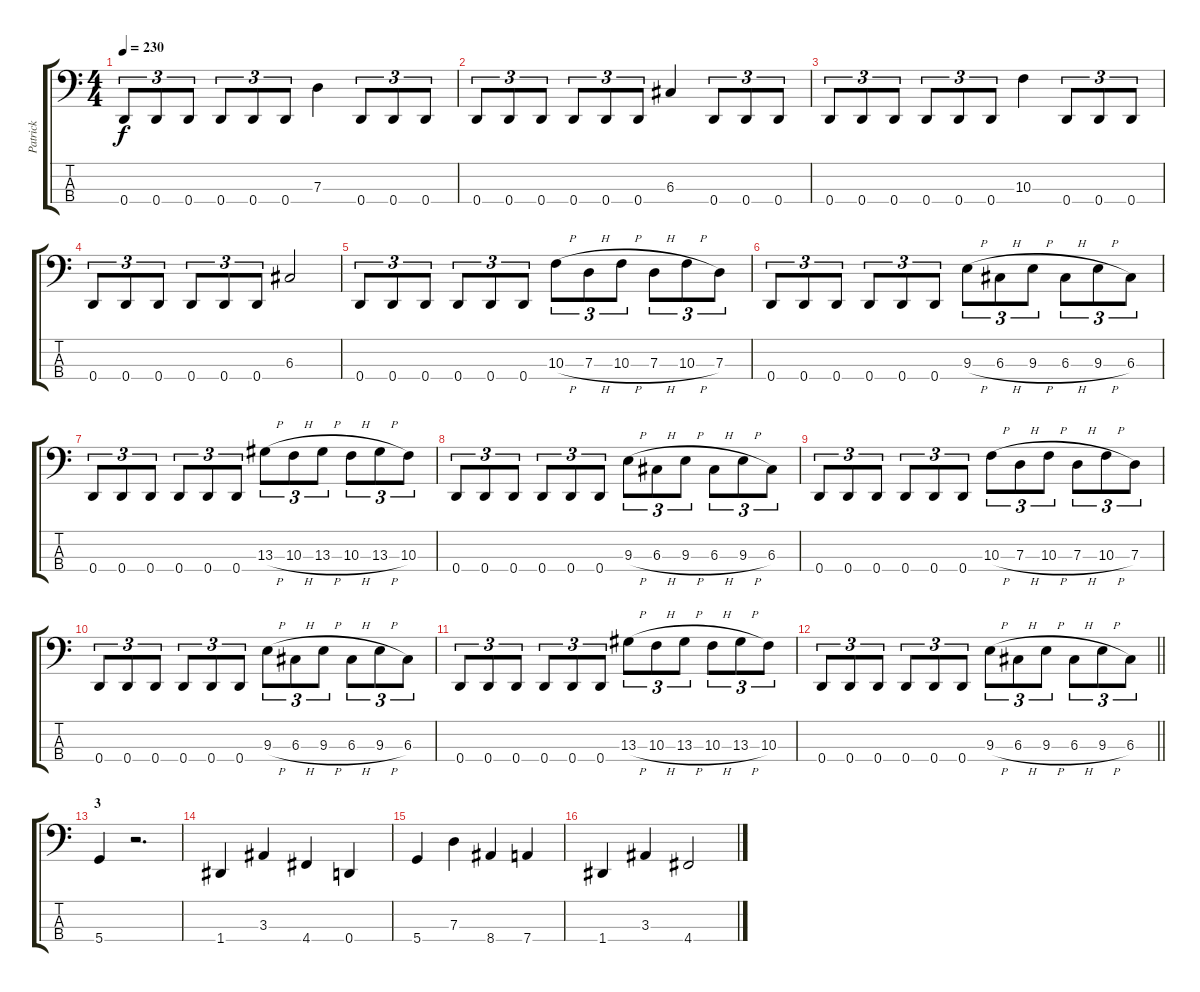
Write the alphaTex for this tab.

\track ("Patrick" "Patrick") {instrument electricbasspick}
\staff {score tabs}
\tuning (F2 C2 G1 D1) {hide}
\ts (4 4)
\tempo 230
\clef f4
\ks c
0.4.8{tu (3 2) dy f} 0.4.8{tu (3 2)} 0.4.8{tu (3 2)} 0.4.8{tu (3 2)} 0.4.8{tu (3 2)} 0.4.8{tu (3 2)} 7.3.4 0.4.8{tu (3 2)} 0.4.8{tu (3 2)} 0.4.8{tu (3 2)} |
0.4.8{tu (3 2)} 0.4.8{tu (3 2)} 0.4.8{tu (3 2)} 0.4.8{tu (3 2)} 0.4.8{tu (3 2)} 0.4.8{tu (3 2)} 6.3.4 0.4.8{tu (3 2)} 0.4.8{tu (3 2)} 0.4.8{tu (3 2)} |
0.4.8{tu (3 2)} 0.4.8{tu (3 2)} 0.4.8{tu (3 2)} 0.4.8{tu (3 2)} 0.4.8{tu (3 2)} 0.4.8{tu (3 2)} 10.3.4 0.4.8{tu (3 2)} 0.4.8{tu (3 2)} 0.4.8{tu (3 2)} |
0.4.8{tu (3 2)} 0.4.8{tu (3 2)} 0.4.8{tu (3 2)} 0.4.8{tu (3 2)} 0.4.8{tu (3 2)} 0.4.8{tu (3 2)} 6.3.2 |
0.4.8{tu (3 2)} 0.4.8{tu (3 2)} 0.4.8{tu (3 2)} 0.4.8{tu (3 2)} 0.4.8{tu (3 2)} 0.4.8{tu (3 2)} 10.3{h}.8{tu (3 2)} 7.3{h}.8{tu (3 2)} 10.3{h}.8{tu (3 2)} 7.3{h}.8{tu (3 2)} 10.3{h}.8{tu (3 2)} 7.3.8{tu (3 2)} |
0.4.8{tu (3 2)} 0.4.8{tu (3 2)} 0.4.8{tu (3 2)} 0.4.8{tu (3 2)} 0.4.8{tu (3 2)} 0.4.8{tu (3 2)} 9.3{h}.8{tu (3 2)} 6.3{h}.8{tu (3 2)} 9.3{h}.8{tu (3 2)} 6.3{h}.8{tu (3 2)} 9.3{h}.8{tu (3 2)} 6.3.8{tu (3 2)} |
0.4.8{tu (3 2)} 0.4.8{tu (3 2)} 0.4.8{tu (3 2)} 0.4.8{tu (3 2)} 0.4.8{tu (3 2)} 0.4.8{tu (3 2)} 13.3{h}.8{tu (3 2)} 10.3{h}.8{tu (3 2)} 13.3{h}.8{tu (3 2)} 10.3{h}.8{tu (3 2)} 13.3{h}.8{tu (3 2)} 10.3.8{tu (3 2)} |
0.4.8{tu (3 2)} 0.4.8{tu (3 2)} 0.4.8{tu (3 2)} 0.4.8{tu (3 2)} 0.4.8{tu (3 2)} 0.4.8{tu (3 2)} 9.3{h}.8{tu (3 2)} 6.3{h}.8{tu (3 2)} 9.3{h}.8{tu (3 2)} 6.3{h}.8{tu (3 2)} 9.3{h}.8{tu (3 2)} 6.3.8{tu (3 2)} |
0.4.8{tu (3 2)} 0.4.8{tu (3 2)} 0.4.8{tu (3 2)} 0.4.8{tu (3 2)} 0.4.8{tu (3 2)} 0.4.8{tu (3 2)} 10.3{h}.8{tu (3 2)} 7.3{h}.8{tu (3 2)} 10.3{h}.8{tu (3 2)} 7.3{h}.8{tu (3 2)} 10.3{h}.8{tu (3 2)} 7.3.8{tu (3 2)} |
0.4.8{tu (3 2)} 0.4.8{tu (3 2)} 0.4.8{tu (3 2)} 0.4.8{tu (3 2)} 0.4.8{tu (3 2)} 0.4.8{tu (3 2)} 9.3{h}.8{tu (3 2)} 6.3{h}.8{tu (3 2)} 9.3{h}.8{tu (3 2)} 6.3{h}.8{tu (3 2)} 9.3{h}.8{tu (3 2)} 6.3.8{tu (3 2)} |
0.4.8{tu (3 2)} 0.4.8{tu (3 2)} 0.4.8{tu (3 2)} 0.4.8{tu (3 2)} 0.4.8{tu (3 2)} 0.4.8{tu (3 2)} 13.3{h}.8{tu (3 2)} 10.3{h}.8{tu (3 2)} 13.3{h}.8{tu (3 2)} 10.3{h}.8{tu (3 2)} 13.3{h}.8{tu (3 2)} 10.3.8{tu (3 2)} |
\barLineRight lightlight
0.4.8{tu (3 2)} 0.4.8{tu (3 2)} 0.4.8{tu (3 2)} 0.4.8{tu (3 2)} 0.4.8{tu (3 2)} 0.4.8{tu (3 2)} 9.3{h}.8{tu (3 2)} 6.3{h}.8{tu (3 2)} 9.3{h}.8{tu (3 2)} 6.3{h}.8{tu (3 2)} 9.3{h}.8{tu (3 2)} 6.3.8{tu (3 2)} |
\section ("" "3")
5.4.4 r.2{d} |
1.4.4 3.3.4 4.4.4 0.4.4 |
5.4.4 7.3.4 8.4.4 7.4.4 |
1.4.4 3.3.4 4.4.2
